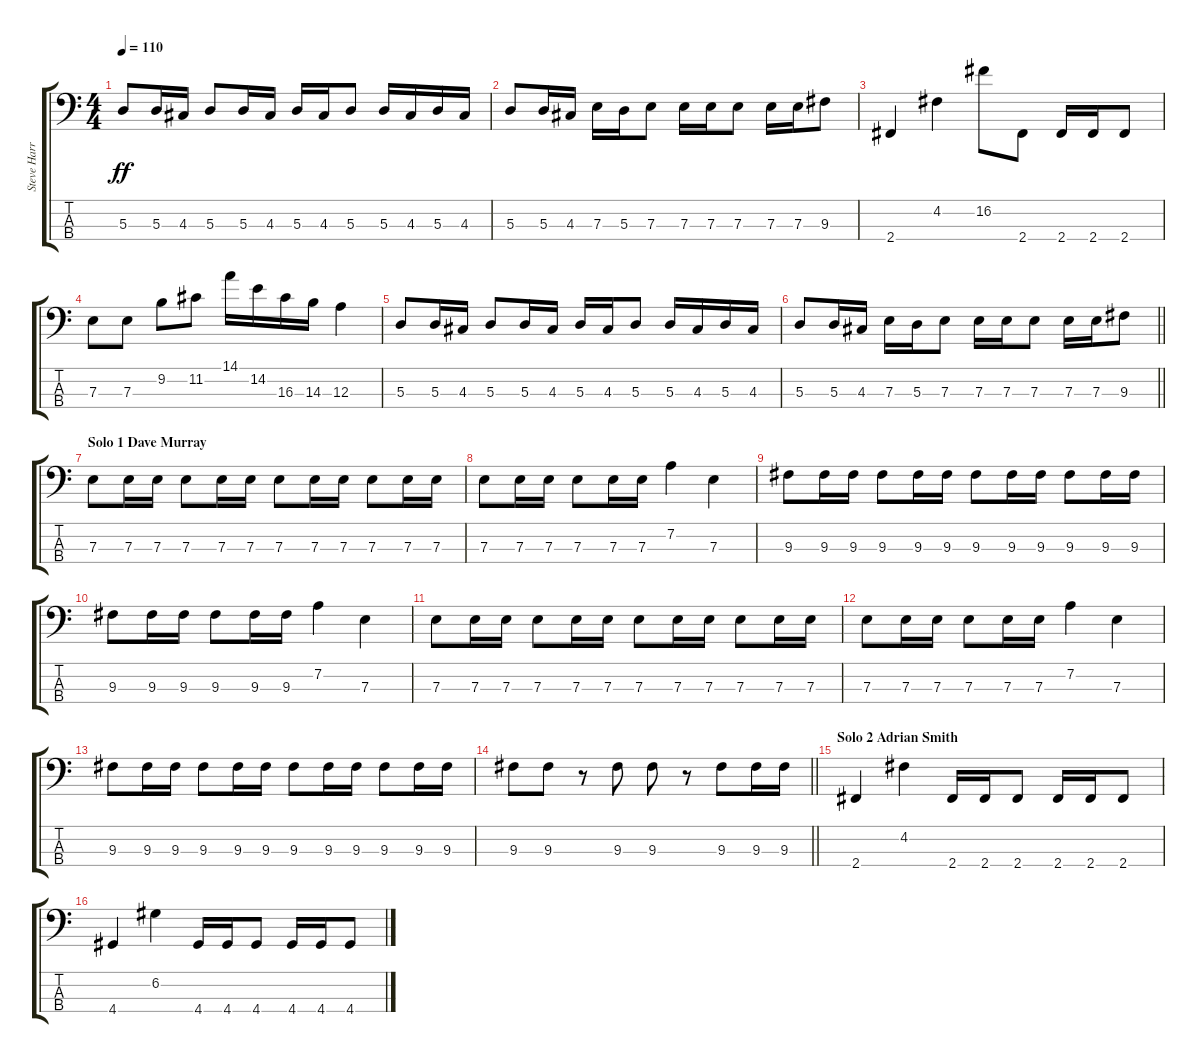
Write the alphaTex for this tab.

\track ("Steve Harris" "Steve Harr") {instrument electricbassfinger}
\staff {score tabs}
\tuning (G2 D2 A1 E1) {hide}
\ts (4 4)
\tempo 110
\clef f4
\ks c
5.3.8{dy ff} 5.3.16 4.3.16 5.3.8 5.3.16 4.3.16 5.3.16 4.3.16 5.3.8 5.3.16 4.3.16 5.3.16 4.3.16 |
5.3.8 5.3.16 4.3.16 7.3.16 5.3.16 7.3.8 7.3.16 7.3.16 7.3.8 7.3.16 7.3.16 9.3.8 |
2.4.4 4.2.4 16.2.8 2.4.8 2.4.16 2.4.16 2.4.8 |
7.3.8 7.3.8 9.2.8 11.2.8 14.1.16 14.2.16 16.3.16 14.3.16 12.3.4 |
5.3.8 5.3.16 4.3.16 5.3.8 5.3.16 4.3.16 5.3.16 4.3.16 5.3.8 5.3.16 4.3.16 5.3.16 4.3.16 |
\barLineRight lightlight
5.3.8 5.3.16 4.3.16 7.3.16 5.3.16 7.3.8 7.3.16 7.3.16 7.3.8 7.3.16 7.3.16 9.3.8 |
\section ("" "Solo 1 Dave Murray")
7.3.8 7.3.16 7.3.16 7.3.8 7.3.16 7.3.16 7.3.8 7.3.16 7.3.16 7.3.8 7.3.16 7.3.16 |
7.3.8 7.3.16 7.3.16 7.3.8 7.3.16 7.3.16 7.2.4 7.3.4 |
9.3.8 9.3.16 9.3.16 9.3.8 9.3.16 9.3.16 9.3.8 9.3.16 9.3.16 9.3.8 9.3.16 9.3.16 |
9.3.8 9.3.16 9.3.16 9.3.8 9.3.16 9.3.16 7.2.4 7.3.4 |
7.3.8 7.3.16 7.3.16 7.3.8 7.3.16 7.3.16 7.3.8 7.3.16 7.3.16 7.3.8 7.3.16 7.3.16 |
7.3.8 7.3.16 7.3.16 7.3.8 7.3.16 7.3.16 7.2.4 7.3.4 |
9.3.8 9.3.16 9.3.16 9.3.8 9.3.16 9.3.16 9.3.8 9.3.16 9.3.16 9.3.8 9.3.16 9.3.16 |
\barLineRight lightlight
9.3.8 9.3.8 r.8 9.3.8 9.3.8 r.8 9.3.8 9.3.16 9.3.16 |
\section ("" "Solo 2 Adrian Smith")
2.4.4 4.2.4 2.4.16 2.4.16 2.4.8 2.4.16 2.4.16 2.4.8 |
4.4.4 6.2.4 4.4.16 4.4.16 4.4.8 4.4.16 4.4.16 4.4.8
